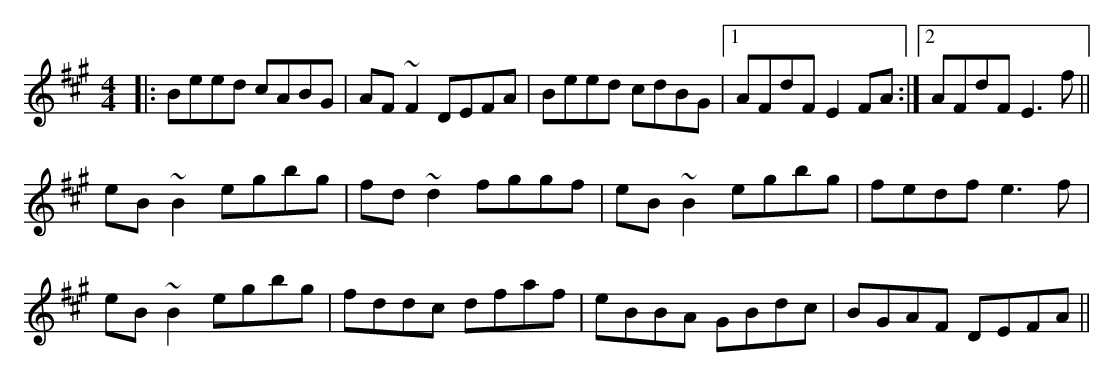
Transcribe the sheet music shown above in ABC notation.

X:1
M:4/4
K:Emix
|:Beed cABG|AF~F2 DEFA|Beed cdBG|1 AFdF E2FA:|2 AFdF E3f||
eB~B2 egbg|fd~d2 fggf|eB~B2 egbg|fedf e3f|
eB~B2 egbg|fddc dfaf|eBBA GBdc|BGAF DEFA||
